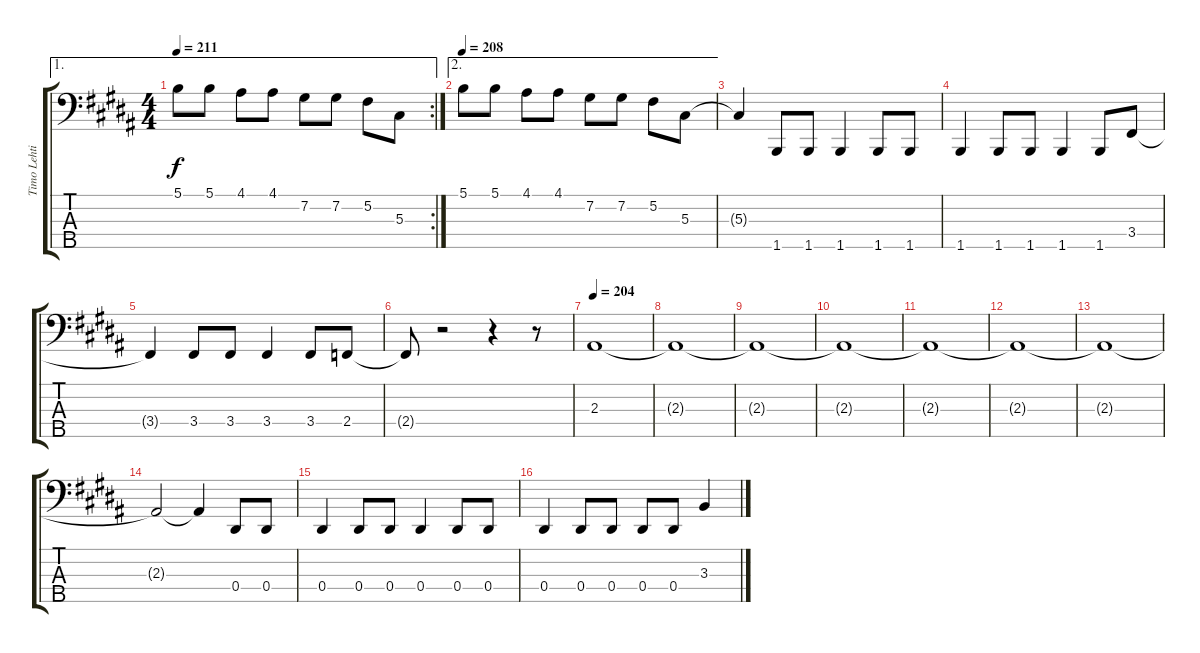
\track ("Timo Lehtinen" "Timo Lehti") {instrument electricbassfinger}
\staff {score tabs}
\tuning (Gb2 Db2 Ab1 Eb1 Bb0) {hide}
\ae 1
\rc 2
\ts (4 4)
\tempo 211
\clef f4
\ks b
5.1.8{dy f} 5.1.8 4.1.8 4.1.8 7.2.8 7.2.8 5.2.8 5.3.8 |
\ae 2
\tempo 208
\ks g#minor
5.1.8 5.1.8 4.1.8 4.1.8 7.2.8 7.2.8 5.2.8 5.3.8 |
5.3{t}.4 1.5.8 1.5.8 1.5.4 1.5.8 1.5.8 |
1.5.4 1.5.8 1.5.8 1.5.4 1.5.8 3.4.8 |
3.4{t}.4 3.4.8 3.4.8 3.4.4 3.4.8 2.4.8 |
\ks b
2.4{t}.8 r.2 r.4 r.8 |
\tempo 204
\ks g#minor
2.3.1 |
2.3{t}.1 |
\ks b
2.3{t}.1 |
\ks g#minor
2.3{t}.1 |
2.3{t}.1 |
2.3{t}.1 |
\ks b
2.3{t}.1 |
\ks g#minor
2.3{t}.2 2.3{t}.4 0.4.8 0.4.8 |
0.4.4 0.4.8 0.4.8 0.4.4 0.4.8 0.4.8 |
0.4.4 0.4.8 0.4.8 0.4.8 0.4.8 3.3.4
